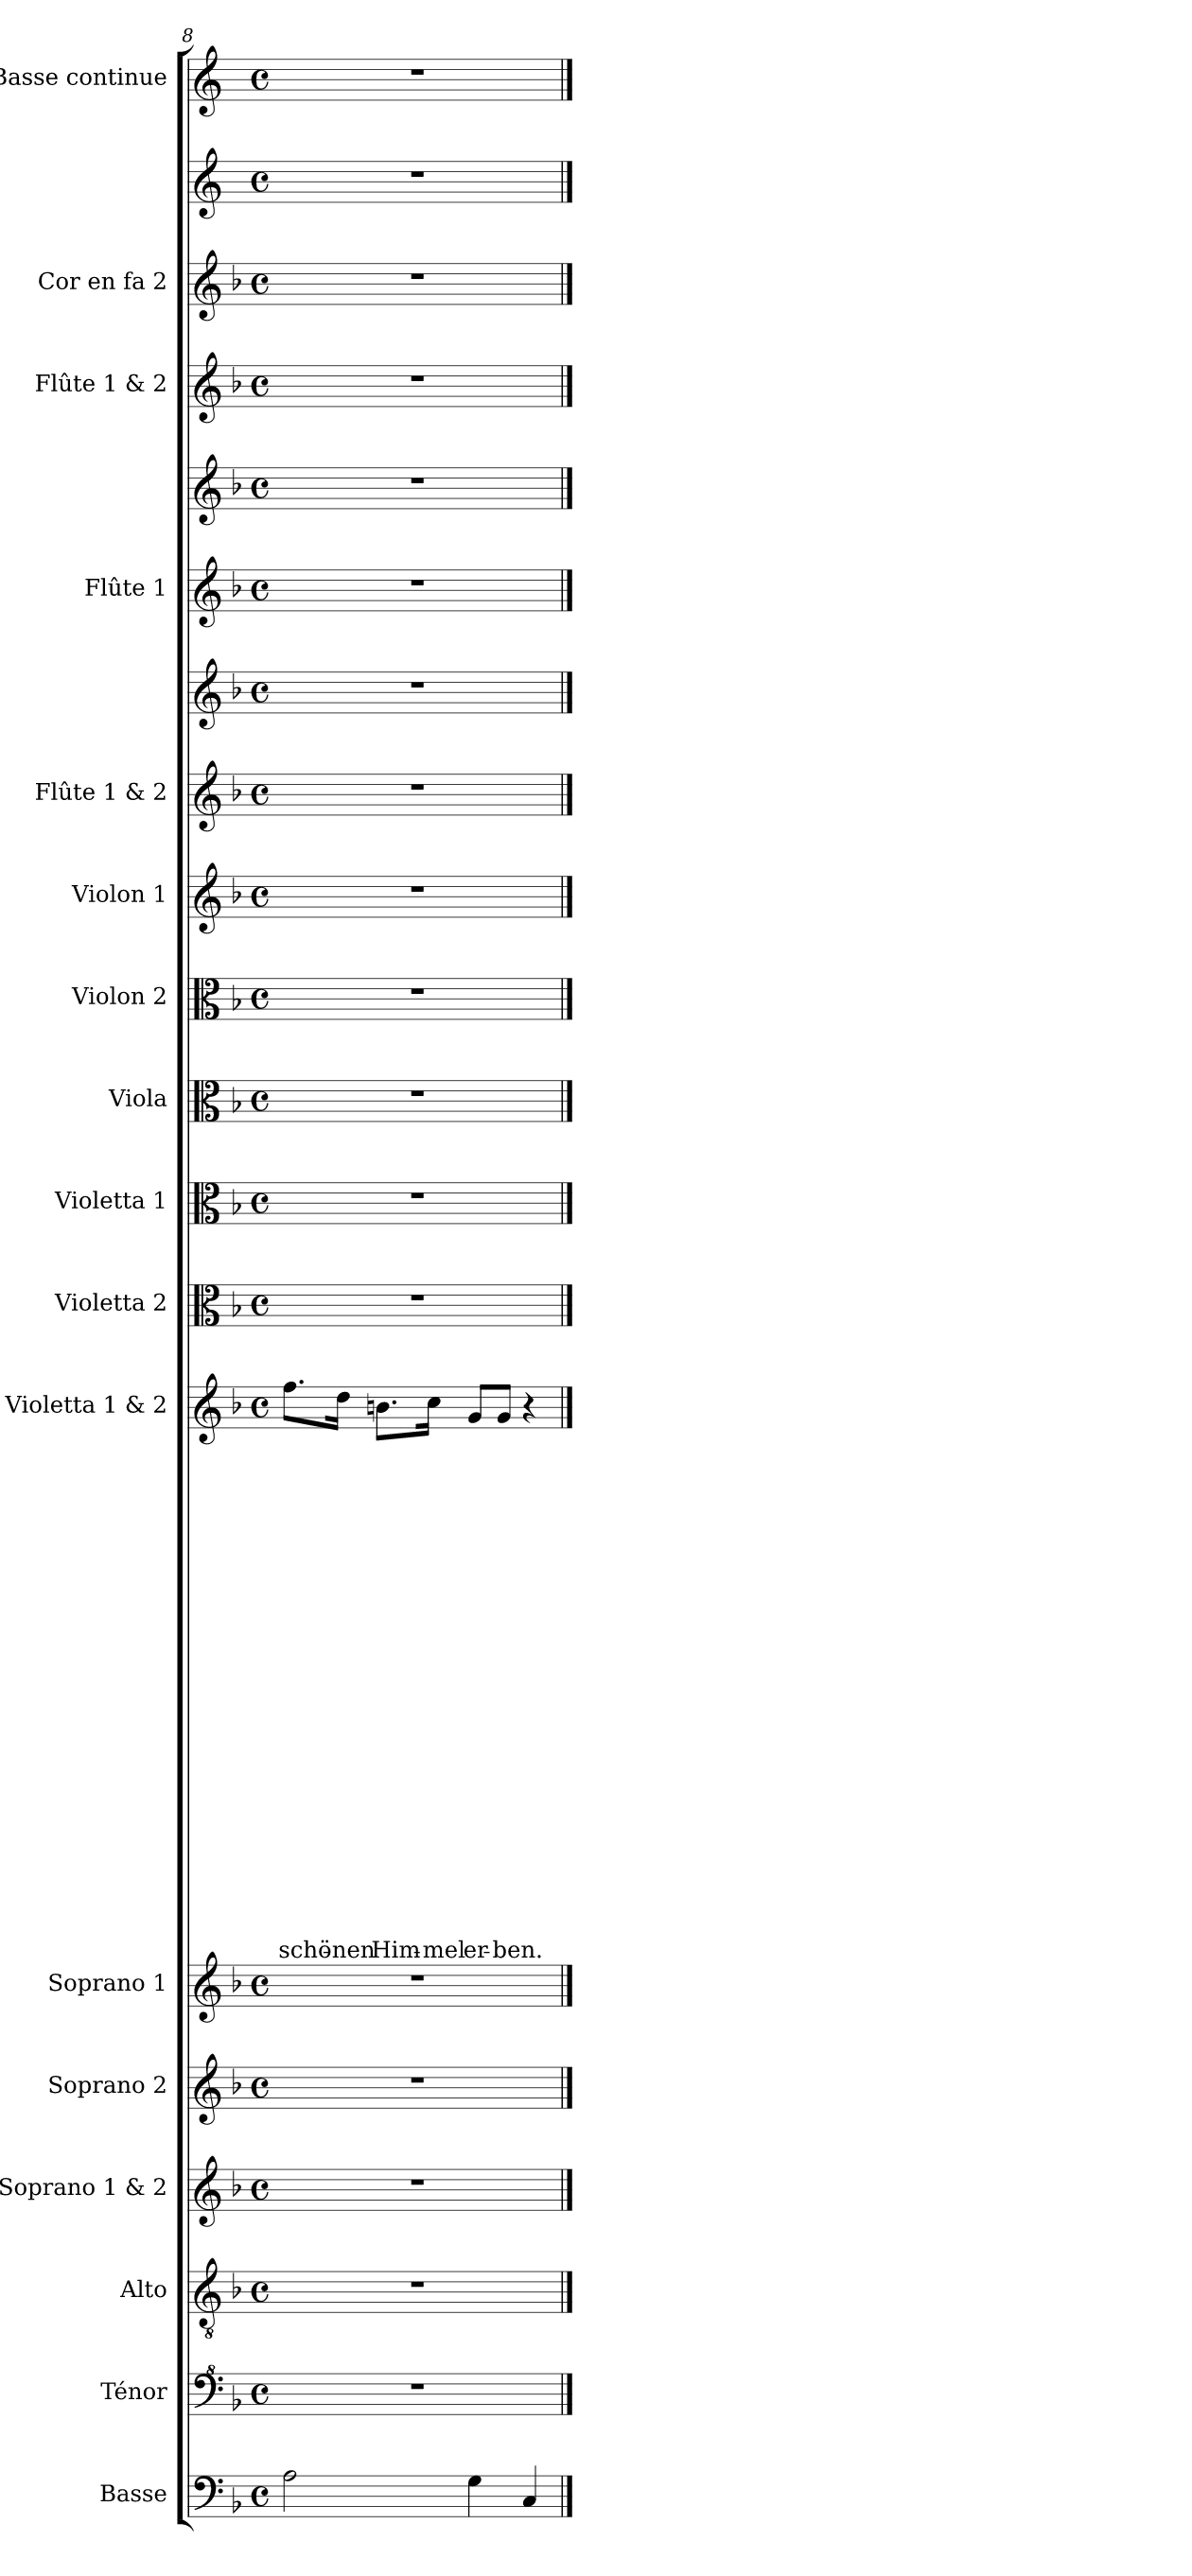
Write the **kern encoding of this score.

**kern	**kern	**kern	**kern	**kern	**kern	**kern	**text	**text	**text	**text	**text	**text	**text	**text	**text	**text	**text	**text	**text	**text	**text	**text	**text	**text	**text	**text	**text	**text	**text	**kern	**kern	**kern	**kern	**kern	**kern	**kern	**kern	**kern	**kern	**kern	**kern	**kern
*part17	*part16	*part15	*part14	*part13	*part12	*part11	*part11	*part11	*part11	*part11	*part11	*part11	*part11	*part11	*part11	*part11	*part11	*part11	*part11	*part11	*part11	*part11	*part11	*part11	*part11	*part11	*part11	*part11	*part11	*part10	*part9	*part8	*part7	*part6	*part5	*part5	*part4	*part4	*part3	*part2	*part2	*part1
*staff20	*staff19	*staff18	*staff17	*staff16	*staff15	*staff14	*staff14	*staff14	*staff14	*staff14	*staff14	*staff14	*staff14	*staff14	*staff14	*staff14	*staff14	*staff14	*staff14	*staff14	*staff14	*staff14	*staff14	*staff14	*staff14	*staff14	*staff14	*staff14	*staff14	*staff13	*staff12	*staff11	*staff10	*staff9	*staff8	*staff7	*staff6	*staff5	*staff4	*staff3	*staff2	*staff1
*I"Basse	*I"Ténor	*I"Alto	*I"Soprano 1 & 2	*I"Soprano 2	*I"Soprano 1	*I"Violetta 1 & 2	*	*	*	*	*	*	*	*	*	*	*	*	*	*	*	*	*	*	*	*	*	*	*	*I"Violetta 2	*I"Violetta 1	*I"Viola	*I"Violon 2	*I"Violon 1	*I"Flûte 1 & 2	*	*I"Flûte 1	*	*I"Flûte 1 & 2	*I"Cor en fa 2	*	*I"Basse continue
*I'Bas	*I'T	*I'A	*I'Pno	*I'S 2	*I'S 1	*	*	*	*	*	*	*	*	*	*	*	*	*	*	*	*	*	*	*	*	*	*	*	*	*I'Vta 2	*I'Vta 1	*I'Vla	*I'Vln 2	*I'Vln 1	*I'Vln 1	*	*I'Fl 1	*	*	*I'Cor 2	*	*I'BC
*clefF4	*clefF^4	*clefGv2	*clefG2	*clefG2	*clefG2	*clefG2	*	*	*	*	*	*	*	*	*	*	*	*	*	*	*	*	*	*	*	*	*	*	*	*clefC3	*clefC3	*clefC3	*clefC3	*clefG2	*clefG2	*clefG2	*clefG2	*clefG2	*clefG2	*clefG2	*clefG2	*clefG2
*ITrd7c12	*	*	*	*	*	*	*	*	*	*	*	*	*	*	*	*	*	*	*	*	*	*	*	*	*	*	*	*	*	*	*	*	*	*	*	*	*	*	*	*	*ITrd4c7	*ITrd4c7
*k[b-]	*k[b-]	*k[b-]	*k[b-]	*k[b-]	*k[b-]	*k[b-]	*	*	*	*	*	*	*	*	*	*	*	*	*	*	*	*	*	*	*	*	*	*	*	*k[b-]	*k[b-]	*k[b-]	*k[b-]	*k[b-]	*k[b-]	*k[b-]	*k[b-]	*k[b-]	*k[b-]	*k[b-]	*k[b-]	*k[b-]
*F:	*F:	*F:	*F:	*F:	*F:	*F:	*	*	*	*	*	*	*	*	*	*	*	*	*	*	*	*	*	*	*	*	*	*	*	*F:	*F:	*F:	*F:	*F:	*F:	*F:	*F:	*F:	*F:	*F:	*F:	*F:
*M4/4	*M4/4	*M4/4	*M4/4	*M4/4	*M4/4	*M4/4	*	*	*	*	*	*	*	*	*	*	*	*	*	*	*	*	*	*	*	*	*	*	*	*M4/4	*M4/4	*M4/4	*M4/4	*M4/4	*M4/4	*M4/4	*M4/4	*M4/4	*M4/4	*M4/4	*M4/4	*M4/4
*met(c)	*met(c)	*met(c)	*met(c)	*met(c)	*met(c)	*met(c)	*	*	*	*	*	*	*	*	*	*	*	*	*	*	*	*	*	*	*	*	*	*	*	*met(c)	*met(c)	*met(c)	*met(c)	*met(c)	*met(c)	*met(c)	*met(c)	*met(c)	*met(c)	*met(c)	*met(c)	*met(c)
=8	=8	=8	=8	=8	=8	=8	=8	=8	=8	=8	=8	=8	=8	=8	=8	=8	=8	=8	=8	=8	=8	=8	=8	=8	=8	=8	=8	=8	=8	=8	=8	=8	=8	=8	=8	=8	=8	=8	=8	=8	=8	=8
2AA\	1r	1r	1r	1r	1r	8.ff\L	.	.	.	.	.	.	.	.	.	.	.	.	.	.	.	.	.	.	.	.	.	.	schö-	1r	1r	1r	1r	1r	1r	1r	1r	1r	1r	1r	1r	1r
.	.	.	.	.	.	16dd\Jk	.	.	.	.	.	.	.	.	.	.	.	.	.	.	.	.	.	.	.	.	.	.	-nen	.	.	.	.	.	.	.	.	.	.	.	.	.
.	.	.	.	.	.	8.bn\L	.	.	.	.	.	.	.	.	.	.	.	.	.	.	.	.	.	.	.	.	.	.	Him-	.	.	.	.	.	.	.	.	.	.	.	.	.
.	.	.	.	.	.	16cc\Jk	.	.	.	.	.	.	.	.	.	.	.	.	.	.	.	.	.	.	.	.	.	.	-mel	.	.	.	.	.	.	.	.	.	.	.	.	.
4GG\	.	.	.	.	.	8g/L	.	.	.	.	.	.	.	.	.	.	.	.	.	.	.	.	.	.	.	.	.	.	er-	.	.	.	.	.	.	.	.	.	.	.	.	.
.	.	.	.	.	.	8g/J	.	.	.	.	.	.	.	.	.	.	.	.	.	.	.	.	.	.	.	.	.	.	-ben.	.	.	.	.	.	.	.	.	.	.	.	.	.
4CC/	.	.	.	.	.	4r	.	.	.	.	.	.	.	.	.	.	.	.	.	.	.	.	.	.	.	.	.	.	.	.	.	.	.	.	.	.	.	.	.	.	.	.
==	==	==	==	==	==	==	==	==	==	==	==	==	==	==	==	==	==	==	==	==	==	==	==	==	==	==	==	==	==	==	==	==	==	==	==	==	==	==	==	==	==	==
*-	*-	*-	*-	*-	*-	*-	*-	*-	*-	*-	*-	*-	*-	*-	*-	*-	*-	*-	*-	*-	*-	*-	*-	*-	*-	*-	*-	*-	*-	*-	*-	*-	*-	*-	*-	*-	*-	*-	*-	*-	*-	*-
